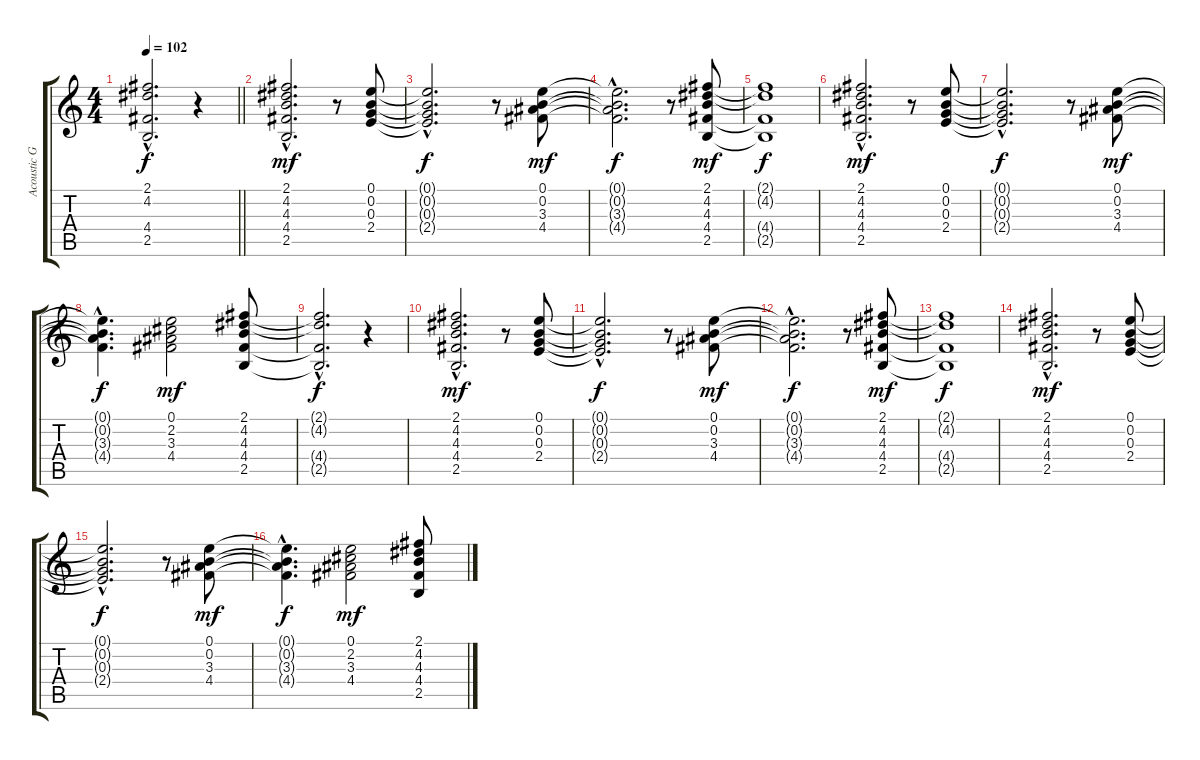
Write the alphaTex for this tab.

\track ("Acoustic Guitar II" "Acoustic G") {instrument acousticguitarsteel}
\staff {score tabs}
\tuning (E4 B3 G3 D3 A2 E2) {hide}
\ts (4 4)
\tempo 102
\clef g2
\barLineRight lightlight
\ks c
(2.1{hac t} 4.2{hac t} 4.4{hac t} 2.5{hac t}).2{d dy f} r.4 |
(2.1{hac} 4.2{hac} 4.3{hac} 4.4{hac} 2.5{hac}).2{d dy mf} r.8 (0.1 0.2 0.3 2.4).8 |
(0.1{hac t} 0.2{hac t} 0.3{hac t} 2.4{hac t}).2{d dy f} r.8 (0.1 0.2 3.3 4.4).8{dy mf} |
(0.1{hac t} 0.2{hac t} 3.3{hac t} 4.4{hac t}).2{d dy f} r.8 (2.1 4.2 4.3 4.4 2.5).8{dy mf} |
(2.1{t} 4.2{t} 4.4{t} 2.5{t}).1{dy f} |
(2.1{hac} 4.2{hac} 4.3{hac} 4.4{hac} 2.5{hac}).2{d dy mf} r.8 (0.1 0.2 0.3 2.4).8 |
(0.1{hac t} 0.2{hac t} 0.3{hac t} 2.4{hac t}).2{d dy f} r.8 (0.1 0.2 3.3 4.4).8{dy mf} |
(0.1{hac t} 0.2{hac t} 3.3{hac t} 4.4{hac t}).4{d dy f} (0.1 2.2 3.3 4.4).2{dy mf} (2.1 4.2 4.3 4.4 2.5).8 |
(2.1{hac t} 4.2{hac t} 4.4{hac t} 2.5{hac t}).2{d dy f} r.4 |
(2.1{hac} 4.2{hac} 4.3{hac} 4.4{hac} 2.5{hac}).2{d dy mf} r.8 (0.1 0.2 0.3 2.4).8 |
(0.1{hac t} 0.2{hac t} 0.3{hac t} 2.4{hac t}).2{d dy f} r.8 (0.1 0.2 3.3 4.4).8{dy mf} |
(0.1{hac t} 0.2{hac t} 3.3{hac t} 4.4{hac t}).2{d dy f} r.8 (2.1 4.2 4.3 4.4 2.5).8{dy mf} |
(2.1{t} 4.2{t} 4.4{t} 2.5{t}).1{dy f} |
(2.1{hac} 4.2{hac} 4.3{hac} 4.4{hac} 2.5{hac}).2{d dy mf} r.8 (0.1 0.2 0.3 2.4).8 |
(0.1{hac t} 0.2{hac t} 0.3{hac t} 2.4{hac t}).2{d dy f} r.8 (0.1 0.2 3.3 4.4).8{dy mf} |
(0.1{hac t} 0.2{hac t} 3.3{hac t} 4.4{hac t}).4{d dy f} (0.1 2.2 3.3 4.4).2{dy mf} (2.1 4.2 4.3 4.4 2.5).8
